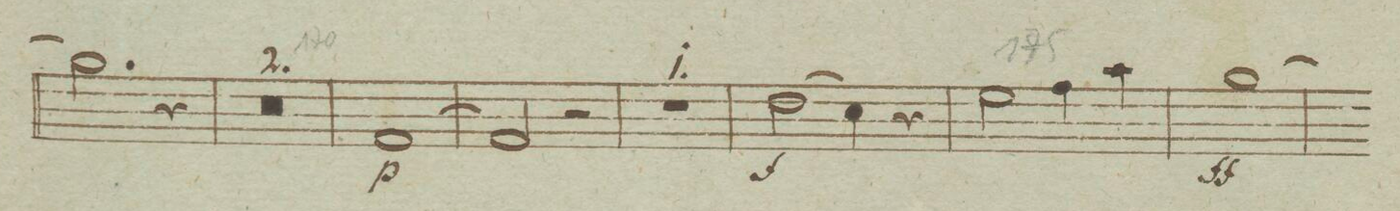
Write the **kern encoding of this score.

**kern	**dynam
*I"Clarinetto 1o. in B	*
*clefG2	*
*k[b-e-a-]	*
*met(c)	*
*M4/4	*
2.ff\]	.
4r	.
=165	=165
0r	.
=166	=166
=167	=167
[1e-	p
=168	=168
2e-/]	.
2r	.
=169	=169
1r	.
=170	=170
(2cc\	f
4b-\)	.
4r	.
=171	=171
2dd\	.
4ee-\	.
4gg\	.
=172	=172
[1ff	ff
=173	=173
*-	*-
